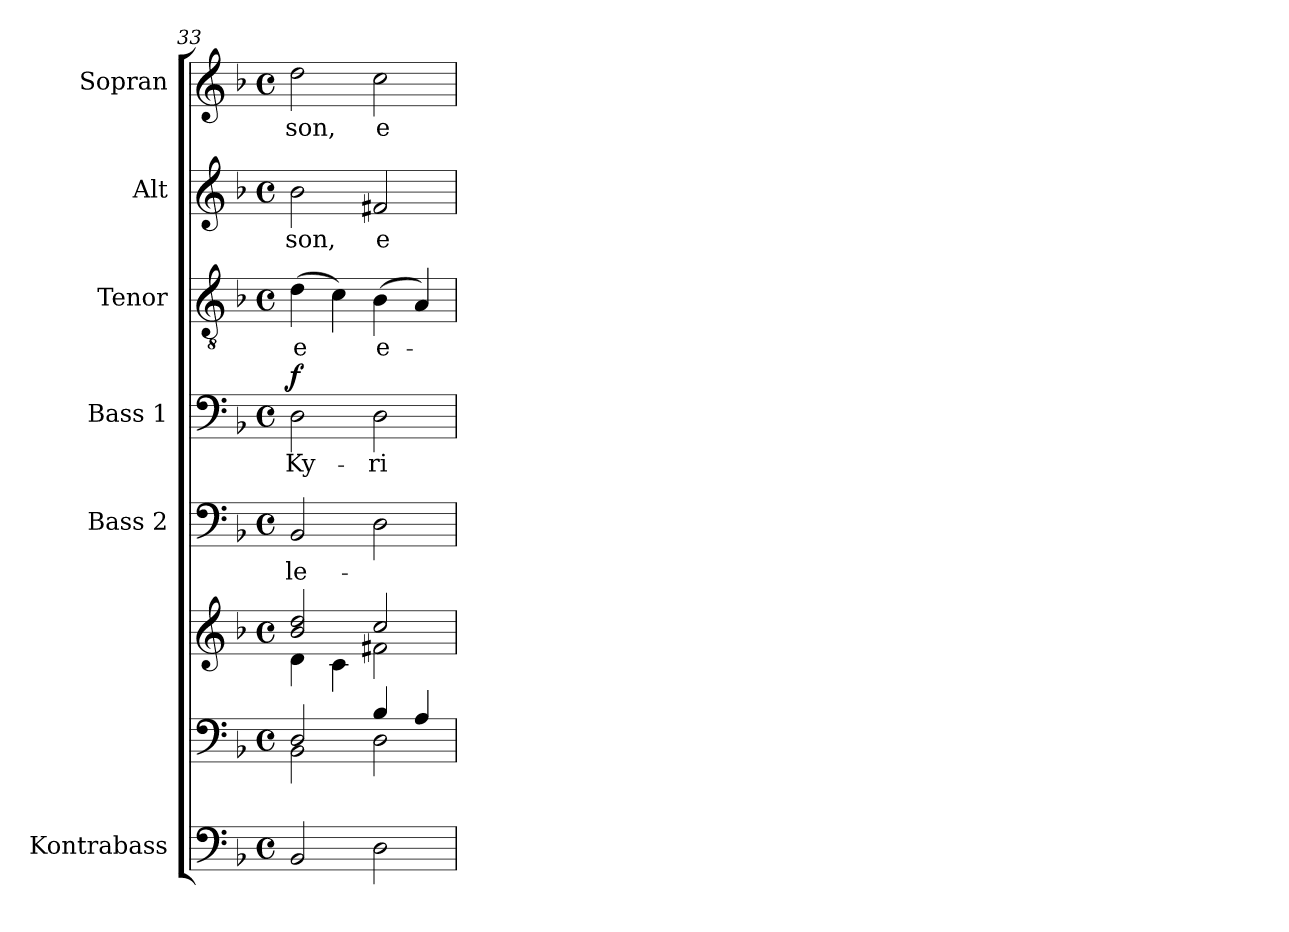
**kern	**kern	**kern	**kern	**text	**kern	**text	**dynam	**kern	**text	**kern	**text	**kern	**text
*part7	*part6	*part6	*part5	*part5	*part4	*part4	*part4	*part3	*part3	*part2	*part2	*part1	*part1
*staff8	*staff7	*staff6	*staff5	*staff5	*staff4	*staff4	*staff4	*staff3	*staff3	*staff2	*staff2	*staff1	*staff1
*I"Kontrabass	*	*	*I"Bass 2	*	*I"Bass 1	*	*	*I"Tenor	*	*I"Alt	*	*I"Sopran	*
*I'Kb.	*	*	*I'B. 2	*	*I'B. 1	*	*	*I'T.	*	*I'A.	*	*I'S.	*
*clefF4	*clefF4	*clefG2	*clefF4	*	*clefF4	*	*	*clefGv2	*	*clefG2	*	*clefG2	*
*ITrd7c12	*	*	*	*	*	*	*	*	*	*	*	*	*
*k[b-]	*k[b-]	*k[b-]	*k[b-]	*	*k[b-]	*	*	*k[b-]	*	*k[b-]	*	*k[b-]	*
*F:	*F:	*F:	*F:	*	*F:	*	*	*F:	*	*F:	*	*F:	*
*M4/4	*M4/4	*M4/4	*M4/4	*	*M4/4	*	*	*M4/4	*	*M4/4	*	*M4/4	*
*met(c)	*met(c)	*met(c)	*met(c)	*	*met(c)	*	*	*met(c)	*	*met(c)	*	*met(c)	*
=33	=33	=33	=33	=33	=33	=33	=33	=33	=33	=33	=33	=33	=33
*	*^	*^	*	*	*	*	*	*	*	*	*	*	*
!	!	!	!	!	!	!LO:LY:b	!	!LO:LY:b	!LO:DY:a	!	!LO:LY:b	!	!LO:LY:b	!	!LO:LY:b
2BBB-/	2D/	2BB-\	2b-/ 2dd/	4d\	2BB-/	-le-	2D\	Ky-	f	(>4d\	-e	2b-\	-son,	2dd\	-son,
.	.	.	.	4c\	.	.	.	.	.	4c\)	.	.	.	.	.
!	!	!	!	!	!	!	!	!LO:LY:b	!	!	!LO:LY:b	!	!LO:LY:b	!	!LO:LY:b
2DD\	4B-/	2D\	2cc/	2f#X\	2D\	.	2D\	-ri-	.	(>4B-\	e-	2f#X/	e-	2cc\	e-
.	4A/	.	.	.	.	.	.	.	.	4A/)	.	.	.	.	.
*	*v	*v	*	*	*	*	*	*	*	*	*	*	*	*	*
*	*	*v	*v	*	*	*	*	*	*	*	*	*	*	*
=	=	=	=	=	=	=	=	=	=	=	=	=	=
*-	*-	*-	*-	*-	*-	*-	*-	*-	*-	*-	*-	*-	*-
